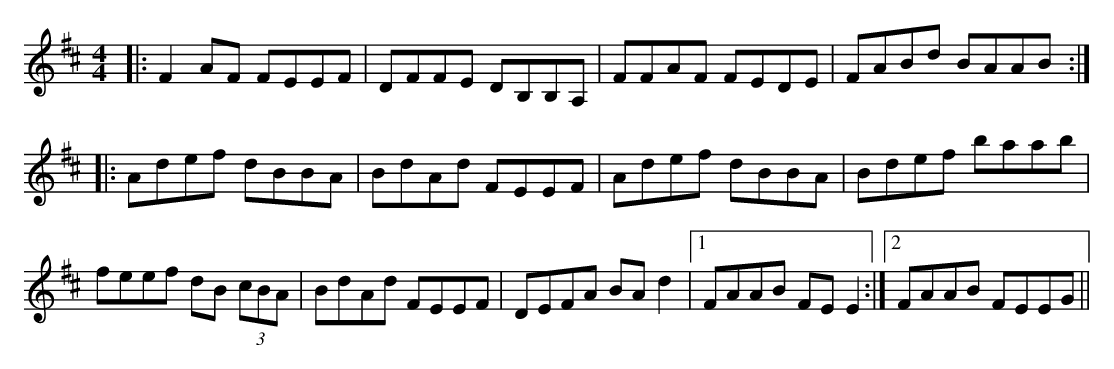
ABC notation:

X:1
M:4/4
K:D
|:F2AF FEEF|DFFE DB,B,A,|FFAF FEDE|FABd BAAB:|
|:Adef dBBA|BdAd FEEF|Adef dBBA|Bdef baab|
feef dB (3cBA|BdAd FEEF|DEFA BAd2|1 FAAB FEE2:|2 FAAB FEEG||
